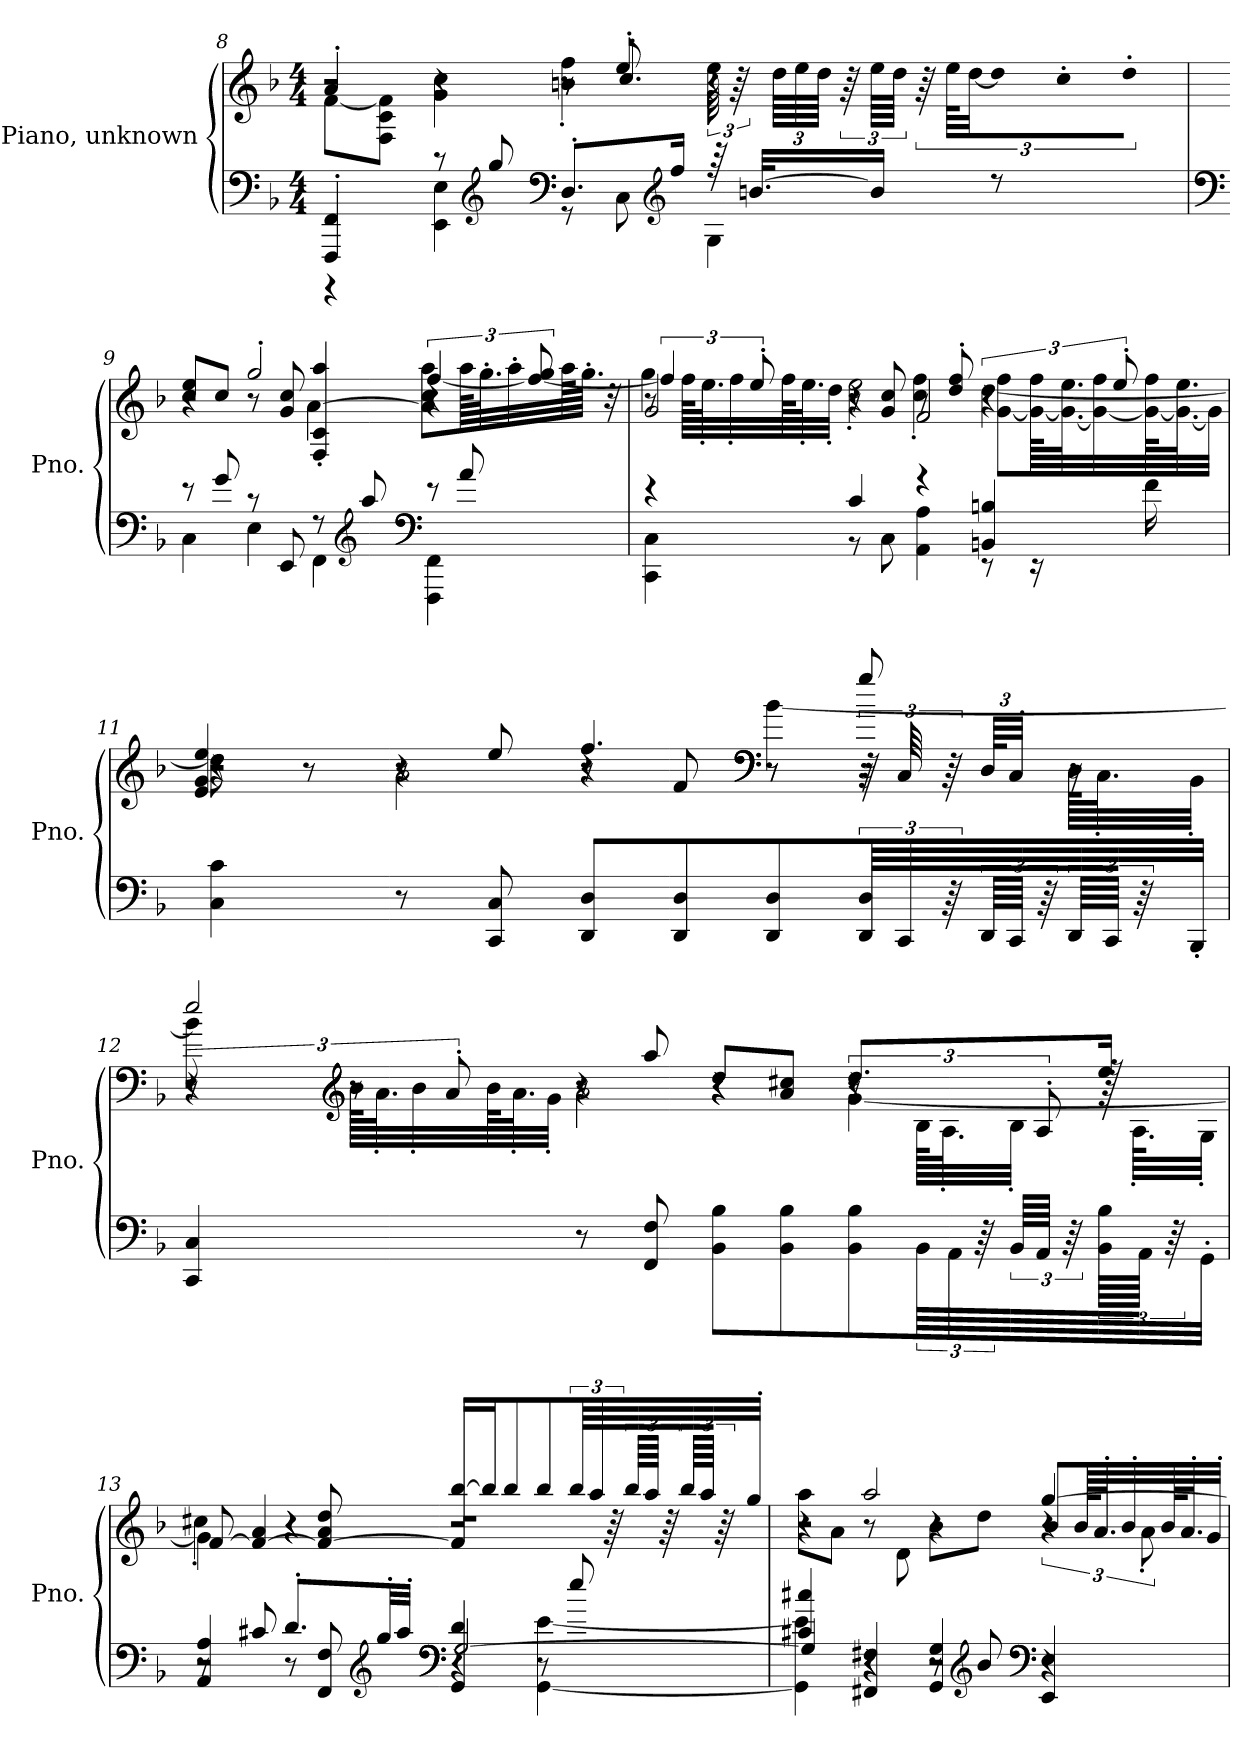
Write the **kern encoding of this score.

**kern	**kern
*part1	*part1
*staff2	*staff1
*I"Piano, unknown	*
*I'Pno.	*
!!LO:LB:g=z
*clefF4	*clefG2
*k[b-]	*k[b-]
*M4/4	*M4/4
=8	=8
*^	*^
*	*	*	*^
4FFF/' 4FF/'	4r	2r	[8f\L	4a'/
.	.	.	8F\ 8c\ 8f\]J	.
8r	4EE\ 4E\	.	4g\ 4cc\	4r
*clefG2	*	*	*	*
8gg/	.	.	.	.
*clefF4	*	*	*	*
8.D'/L	8r	8r	4bn\' 4ff\'	8r
.	8C\	8ee'/	.	4.cc'/
*clefG2	*	*	*	*
16ff/Jk	.	.	.	.
64r	4G\	4r	96ee\	.
.	.	.	96r	.
[32.bn/KLL	.	.	.	.
.	.	.	96dd\LLLL	.
.	.	.	96ee\	.
.	.	.	96dd\JJJJ	.
.	.	.	96r	.
16b/JJ]	.	.	96ee\LLLL	.
.	.	.	96dd\JJJJ	.
.	.	.	96r	.
*	*	*	*Xbrackettup	*
.	.	.	96ee\KLLL	.
.	.	.	[48dd\J	.
8r	.	.	16dd\]	.
.	.	.	32cc'\L	.
.	.	.	32dd'\JJJ	.
!!LO:LB:g=z	!!	!!
=9	=9	=9	=9	=9
*clefF4	*	*	*	*
8r	4C\	4r	8cc/ 8ee/L	2r
8g/	.	.	8cc/J	.
8r	4E\	2gg'/	8r	.
8EE/	.	.	8g/ 8cc/	.
8r	4FF\	.	4F/' 4c/' 4aa/'	[4a\
*clefG2	*	*	*	*
8aa/	.	.	.	.
*clefF4	*	*	*	*
*	*	*	*brackettup	*
8r	4FFF\ 4FF\	4r	[6ff/	8a\] 8cc\ 8aa\L
8a/	.	.	.	128aa\KLLL
.	.	.	.	64.gg'\J
.	.	.	.	32aa'\
.	.	.	12ff/_ 12gg/	.
.	.	.	.	128aa\KL
.	.	.	.	64.gg'\JJJJ
.	.	.	.	32r
!!LO:PB:g=z
=10	=10	=10	=10	=10
*	*	*	*	*^
4r	4CC\ 4C\	2g/	4gg\	6ff/]	8r
.	.	.	.	.	128ff\KLLLL
.	.	.	.	.	64.ee'\J
.	.	.	.	.	32ff'\
.	.	.	.	12ee'/	.
.	.	.	.	.	128ff\KL
.	.	.	.	.	64.ee'\J
.	.	.	.	.	32dd'\JJJ
4c/	8r	.	2ee'\	8r	4r
.	8C\	.	.	8g/ 8cc/	.
4r	4AA\ 4A\	2f/	.	8r	4cc\' 4ff\'
.	.	.	.	8dd/' 8ff/'	.
4BBn/ 4Bn/	8r	.	[4dd\	6r	[8g\ 8ff\L
.	16r	.	.	.	128g\_ 128ff\KLLL
.	.	.	.	.	64.g\_ 64.ee\J
.	.	.	.	.	32g\_ 32ff\
.	.	.	.	12ee'/	.
.	16f\	.	.	.	128g\_ 128ff\KL
.	.	.	.	.	64.g\_ 64.ee\J
.	.	.	.	.	32g\JJJ]
*v	*v	*	*	*	*
!!LO:LB:g=z	!!	!!	!!
=11	=11	=11	=11	=11
4C\ 4c\	2r	8dd\]	4e/ 4g/ 4ee/	4r
.	.	8r	.	.
8r	.	4r	8r	2a\
8CC/ 8C/	.	.	8ee/	.
8DD/ 8D/L	4.ff/	4r	8r	.
8DD/ 8D/	.	.	8f/	.
*	*clefF4	*	*	*
8DD/ 8D/	.	[4b-\	8r	8r
96DD/ 96D/LLL	8gg/	.	96r	16r
96CC/JJJJ	.	.	96C/	.
96r	.	.	96r	.
96DD/LLLL	.	.	96D/KLLL	.
96CC/JJJJ	.	.	48C'/JJJ	.
96r	.	.	.	.
96DD/LLLL	.	.	16r	128D\KLLLL
.	.	.	.	64.C'\J
96CC/JJJJ	.	.	.	.
96r	.	.	.	.
32BBB-'/	.	.	.	32BB-'\JJJ
!!LO:LB:g=z	!!	!!	!!
=12	=12	=12	=12	=12
4CC/ 4C/	2ee/	8b-\]	6r	8r
*	*clefG2	*	*	*
.	.	8r	.	128b-\KLLLL
.	.	.	.	64.a'\J
.	.	.	.	32b-'\
.	.	.	12a'/	.
.	.	.	.	128b-\KL
.	.	.	.	64.a'\J
.	.	.	.	32g'\JJJ
8r	.	4r	8r	2a\
8FF/ 8F/	.	.	8aa/	.
8BB-\ 8B-\L	4r	4r	8dd/L	.
8BB-\ 8B-\	.	.	8a/ 8cc#X/J	.
8BB-\ 8B-\	8.dd/L	[4g\	6r	8r
96BB-\LLL	.	.	.	128B-\KLLLL
.	.	.	.	64.A'\J
96AA\JJJJ	.	.	.	.
96r	.	.	.	.
96BB-/LLLL	.	.	.	32B-'\JJJ
96AA/JJJJ	.	.	12A'/	.
96r	.	.	.	.
96BB-\ 96B-\LLLL	16ee/Jk	.	.	128r
.	.	.	.	64.A'\KLLL
96AA\JJJJ	.	.	.	.
96r	.	.	.	.
32GG'/	.	.	.	32G'\JJJ
!!LO:LB:g=z	!!	!!	!!
=13	=13	=13	=13	=13
*^	*	*	*	*
*	*^	*	*	*	*
8r	2r	4AA/ 4A/	1r	4g\]	[8f/	4cc#X'\
8c#X/	.	.	.	.	4f/_ 4a/	.
8.d'/L	.	8r	.	4r	.	4r
.	.	8FF/ 8F/	.	.	8f/_ 8a/ 8dd/	.
*clefG2	*	*	*	*	*	*
32gg'/LL	.	.	.	.	.	.
32aa'/JJJ	.	.	.	.	.	.
*clefF4	*	*	*	*	*	*
4GG/ 4d/	4r	[2G/	.	2r	16f/] [16bb-/LL	2r
.	.	.	.	.	16bb-/J]	.
.	.	.	.	.	8bb-/	.
8r	[4GG\ [4e\	.	.	.	8bb-/	.
8ee/	.	.	.	.	96bb-/LLL	.
.	.	.	.	.	96aa/JJJJ	.
.	.	.	.	.	96r	.
.	.	.	.	.	96bb-/LLLL	.
.	.	.	.	.	96aa/JJJJ	.
.	.	.	.	.	96r	.
.	.	.	.	.	96bb-/LLLL	.
.	.	.	.	.	96aa/JJJJ	.
.	.	.	.	.	96r	.
.	.	.	.	.	32gg'/	.
*	*	*	*	*	*v	*v
!!LO:LB:g=z
=14	=14	=14	=14	=14	=14
4c#X/ 4cc#X/	4GG\] 4e\]	4G/]	2r	8aa\L	4r
.	.	.	.	8a\J	.
4FF#X/ 4F#X/	4r	4r	.	8r	2aa/
.	.	.	.	8d\	.
8r	2r	4GG/ 4G/	4r	8b-\L	.
*clefG2	*	*	*	*	*
8b-/	.	.	.	8dd\J	.
*clefF4	*	*	*	*	*
4EE/ 4E/	.	4r	[4gg/	6r	8b-/L
.	.	.	.	.	128b-/KLLL
.	.	.	.	.	64.a'/J
.	.	.	.	.	32b-'/
.	.	.	.	12a'\	.
.	.	.	.	.	128b-/KL
.	.	.	.	.	64.a'/J
.	.	.	.	.	32g'/JJJ
*v	*v	*v	*	*	*
*	*v	*v	*v
=	=
*-	*-
